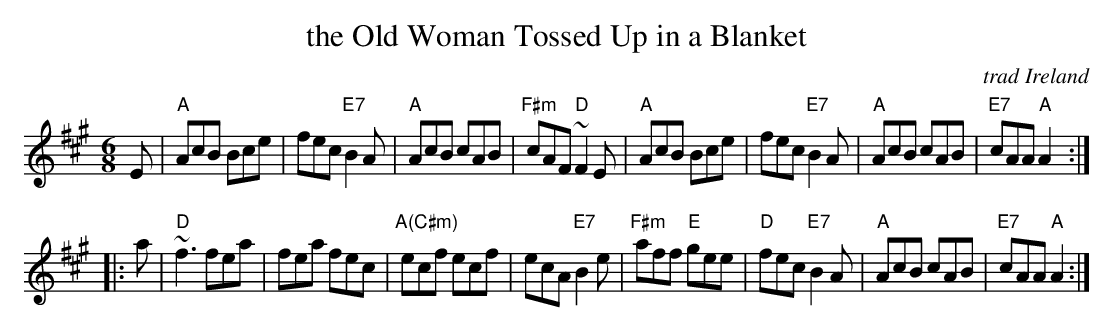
X:1
T: the Old Woman Tossed Up in a Blanket
O: trad Ireland
M: 6/8
L: 1/8
K: A
E \
| "A"AcB Bce | fec "E7"B2A | "A"AcB cAB | "F#m"cAF "D"~F2E \
| "A"AcB Bce | fec "E7"B2A | "A"AcB cAB | "E7"cAA "A"A2 :|
|: a \
| "D"~f3 fea | fea fec | "A(C#m)"ecf ecf | ecA "E7"B2e \
| "F#m"kaff "E"kgee | "D"kfec "E7"kB2A | "A"AcB cAB | "E7"cAA "A"A2 :|
